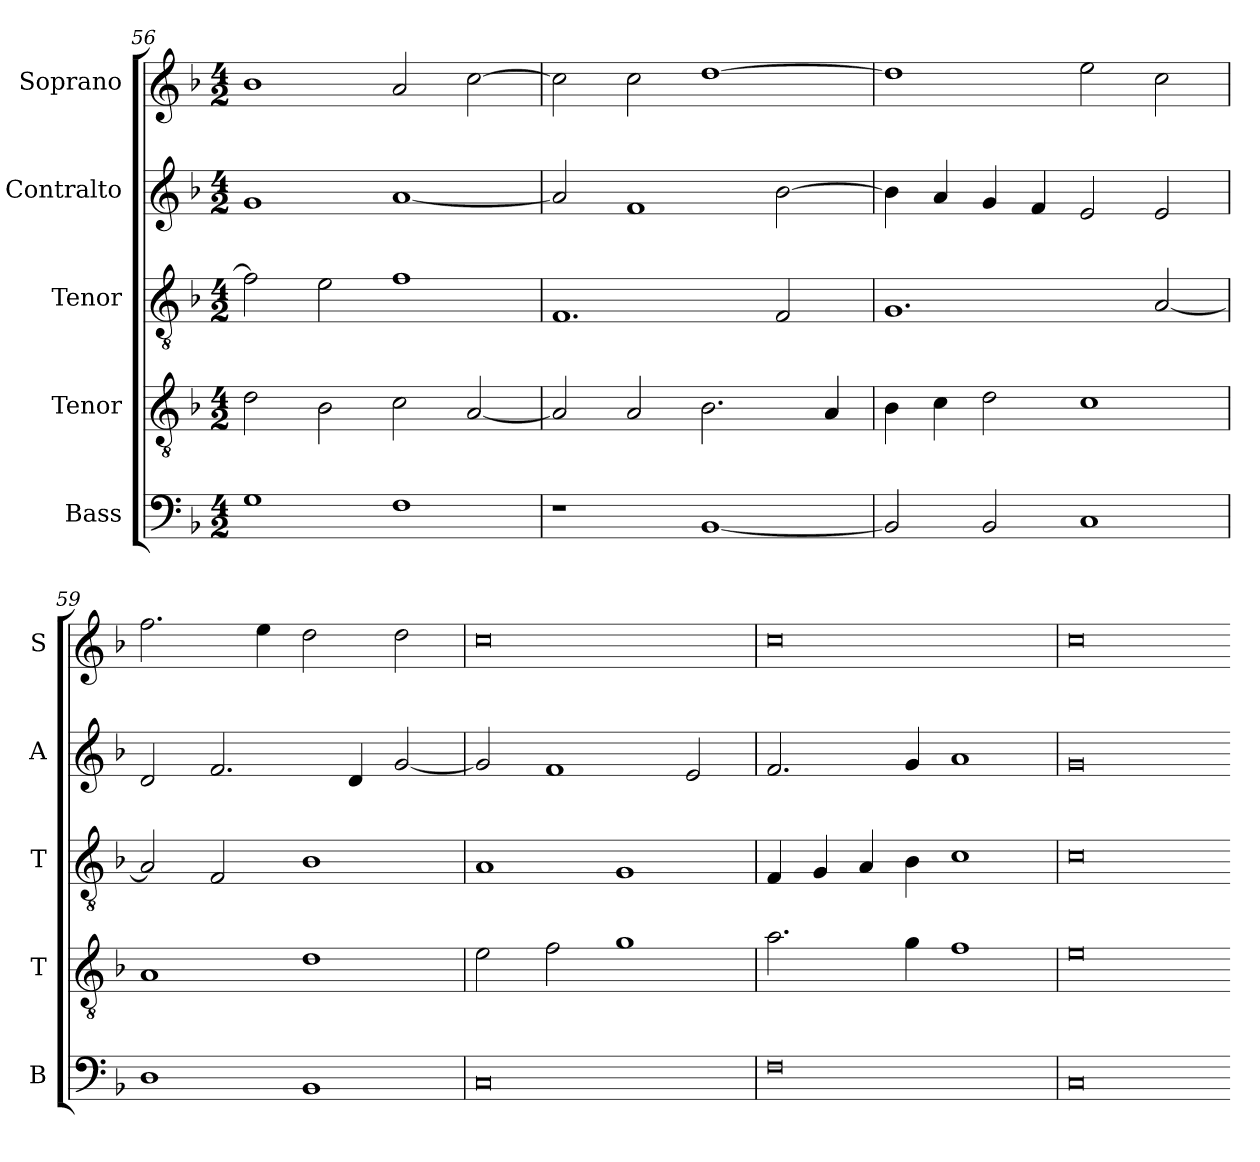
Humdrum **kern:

**kern	**kern	**kern	**kern	**kern
*part5	*part4	*part3	*part2	*part1
*staff5	*staff4	*staff3	*staff2	*staff1
*I"Bass	*I"Tenor	*I"Tenor	*I"Contralto	*I"Soprano
*I'B	*I'T	*I'T	*I'A	*I'S
*clefF4	*clefGv2	*clefGv2	*clefG2	*clefG2
*k[b-]	*k[b-]	*k[b-]	*k[b-]	*k[b-]
*F:ion	*F:ion	*F:ion	*F:ion	*F:ion
*M4/2	*M4/2	*M4/2	*M4/2	*M4/2
=56	=56	=56	=56	=56
1G	2d	2f]	1g	1b-
.	2B-	2e	.	.
1F	2c	1f	[1a	2a
.	[2A	.	.	[2cc
=57	=57	=57	=57	=57
1r	2A]	1.F	2a]	2cc]
.	2A	.	1f	2cc
[1BB-	2.B-	.	.	[1dd
.	.	2F	[2b-	.
.	4A	.	.	.
=58	=58	=58	=58	=58
2BB-]	4B-	1.G	4b-]	1dd]
.	4c	.	4a	.
2BB-	2d	.	4g	.
.	.	.	4f	.
1C	1c	.	2e	2ee
.	.	[2A	2e	2cc
=59	=59	=59	=59	=59
1D	1A	2A]	2d	2.ff
.	.	2F	2.f	.
.	.	.	.	4ee
1BB-	1d	1B-	.	2dd
.	.	.	4d	.
.	.	.	[2g	2dd
=60	=60	=60	=60	=60
0C	2e	1A	2g]	0cc
.	2f	.	1f	.
.	1g	1G	.	.
.	.	.	2e	.
=61	=61	=61	=61	=61
0F	2.a	4F	2.f	0cc
.	.	4G	.	.
.	.	4A	.	.
.	4g	4B-	4g	.
.	1f	1c	1a	.
=62	=62	=62	=62	=62
0C	0e	0c	0g	0cc
=-	=-	=-	=-	=-
*-	*-	*-	*-	*-
